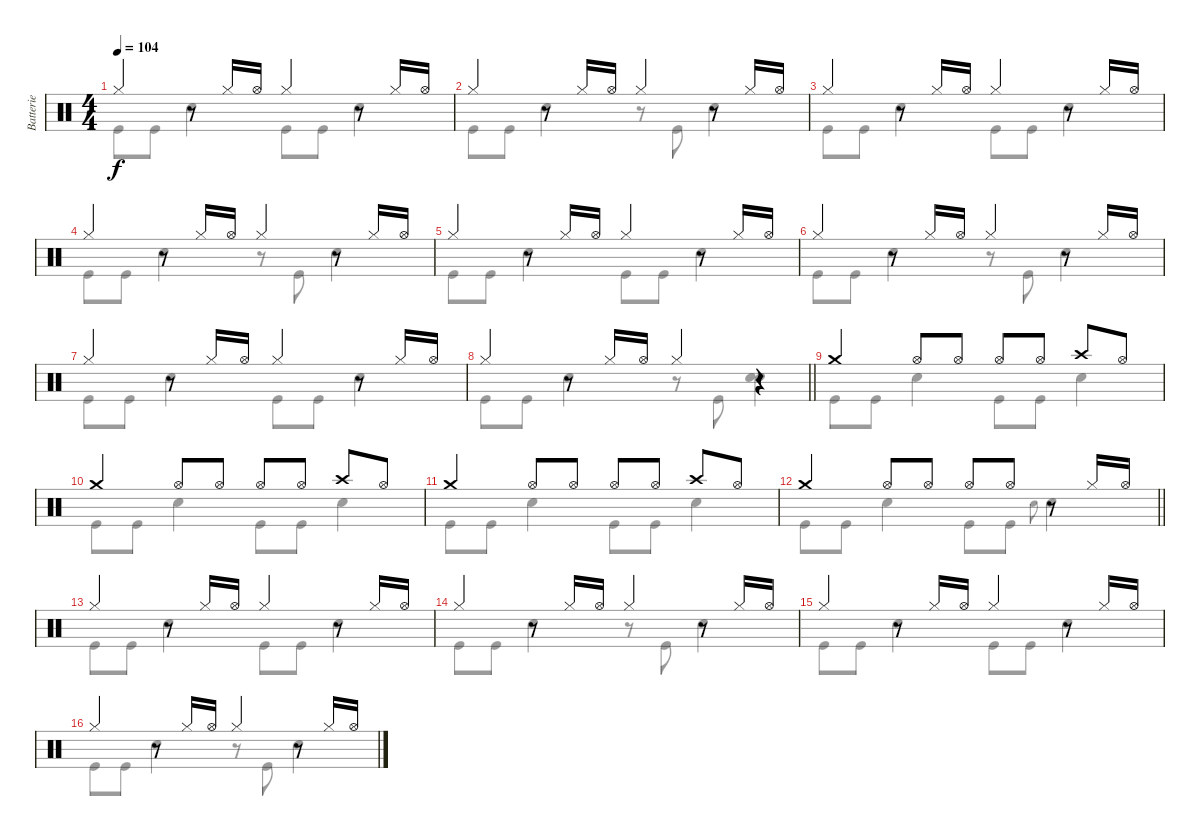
\track ("Batterie" "Batterie") {instrument percussion}
\staff {score}
\articulation defaults
\voice
\ts (4 4)
\tempo 104
\clef neutral
\ks c "Hi-Hat (closed)".4{dy f}
r.8 "Hi-Hat (closed)".16 "Hi-Hat (open)".16 "Hi-Hat (closed)".4 r.8 "Hi-Hat (closed)".16 "Hi-Hat (open)".16 |
"Hi-Hat (closed)".4 r.8 "Hi-Hat (closed)".16 "Hi-Hat (open)".16 "Hi-Hat (closed)".4 r.8 "Hi-Hat (closed)".16 "Hi-Hat (open)".16 |
"Hi-Hat (closed)".4 r.8 "Hi-Hat (closed)".16 "Hi-Hat (open)".16 "Hi-Hat (closed)".4 r.8 "Hi-Hat (closed)".16 "Hi-Hat (open)".16 |
"Hi-Hat (closed)".4 r.8 "Hi-Hat (closed)".16 "Hi-Hat (open)".16 "Hi-Hat (closed)".4 r.8 "Hi-Hat (closed)".16 "Hi-Hat (open)".16 |
"Hi-Hat (closed)".4 r.8 "Hi-Hat (closed)".16 "Hi-Hat (open)".16 "Hi-Hat (closed)".4 r.8 "Hi-Hat (closed)".16 "Hi-Hat (open)".16 |
"Hi-Hat (closed)".4 r.8 "Hi-Hat (closed)".16 "Hi-Hat (open)".16 "Hi-Hat (closed)".4 r.8 "Hi-Hat (closed)".16 "Hi-Hat (open)".16 |
"Hi-Hat (closed)".4 r.8 "Hi-Hat (closed)".16 "Hi-Hat (open)".16 "Hi-Hat (closed)".4 r.8 "Hi-Hat (closed)".16 "Hi-Hat (open)".16 |
\barLineRight lightlight "Hi-Hat (closed)".4
r.8 "Hi-Hat (closed)".16 "Hi-Hat (open)".16 "Hi-Hat (closed)".4 r.4 |
"Crash medium (hit)".4 "Hi-Hat (open)".8 "Hi-Hat (open)".8 "Hi-Hat (open)".8 "Hi-Hat (open)".8 "Crash high (hit)".8 "Hi-Hat (open)".8 |
"Crash medium (hit)".4 "Hi-Hat (open)".8 "Hi-Hat (open)".8 "Hi-Hat (open)".8 "Hi-Hat (open)".8 "Crash high (hit)".8 "Hi-Hat (open)".8 |
"Crash medium (hit)".4 "Hi-Hat (open)".8 "Hi-Hat (open)".8 "Hi-Hat (open)".8 "Hi-Hat (open)".8 "Crash high (hit)".8 "Hi-Hat (open)".8 |
\barLineRight lightlight "Crash medium (hit)".4 "Hi-Hat (open)".8 "Hi-Hat (open)".8 "Hi-Hat (open)".8 "Hi-Hat (open)".8
r.8 "Hi-Hat (closed)".16 "Hi-Hat (open)".16 |
"Hi-Hat (closed)".4 r.8 "Hi-Hat (closed)".16 "Hi-Hat (open)".16 "Hi-Hat (closed)".4 r.8 "Hi-Hat (closed)".16 "Hi-Hat (open)".16 |
"Hi-Hat (closed)".4 r.8 "Hi-Hat (closed)".16 "Hi-Hat (open)".16 "Hi-Hat (closed)".4 r.8 "Hi-Hat (closed)".16 "Hi-Hat (open)".16 |
"Hi-Hat (closed)".4 r.8 "Hi-Hat (closed)".16 "Hi-Hat (open)".16 "Hi-Hat (closed)".4 r.8 "Hi-Hat (closed)".16 "Hi-Hat (open)".16 |
"Hi-Hat (closed)".4 r.8 "Hi-Hat (closed)".16 "Hi-Hat (open)".16 "Hi-Hat (closed)".4 r.8 "Hi-Hat (closed)".16 "Hi-Hat (open)".16
\voice
\clef neutral
\ottava regular
\simile none
\ks c "Kick (hit)".8{dy f} "Kick (hit)".8 "Snare (hit) 2".4 "Kick (hit)".8 "Kick (hit)".8 "Snare (hit) 2".4
|
"Kick (hit)".8 "Kick (hit)".8 "Snare (hit) 2".4 r.8 "Kick (hit)".8 "Snare (hit) 2".4 |
"Kick (hit)".8 "Kick (hit)".8 "Snare (hit) 2".4 "Kick (hit)".8 "Kick (hit)".8 "Snare (hit) 2".4 |
"Kick (hit)".8 "Kick (hit)".8 "Snare (hit) 2".4 r.8 "Kick (hit)".8 "Snare (hit) 2".4 |
"Kick (hit)".8 "Kick (hit)".8 "Snare (hit) 2".4 "Kick (hit)".8 "Kick (hit)".8 "Snare (hit) 2".4 |
"Kick (hit)".8 "Kick (hit)".8 "Snare (hit) 2".4 r.8 "Kick (hit)".8 "Snare (hit) 2".4 |
"Kick (hit)".8 "Kick (hit)".8 "Snare (hit) 2".4 "Kick (hit)".8 "Kick (hit)".8 "Snare (hit) 2".4 |
\barLineRight lightlight "Kick (hit)".8 "Kick (hit)".8 "Snare (hit) 2".4
r.8 "Kick (hit)".8 ("Snare (hit) 2" "Snare (hit) 2").4 |
"Kick (hit)".8 "Kick (hit)".8 "Snare (hit) 2".4 "Kick (hit)".8 "Kick (hit)".8 "Snare (hit) 2".4 |
"Kick (hit)".8 "Kick (hit)".8 "Snare (hit) 2".4 "Kick (hit)".8 "Kick (hit)".8 "Snare (hit) 2".4 |
"Kick (hit)".8 "Kick (hit)".8 "Snare (hit) 2".4 "Kick (hit)".8 "Kick (hit)".8 "Snare (hit) 2".4 |
\barLineRight lightlight "Kick (hit)".8 "Kick (hit)".8 "Snare (hit) 2".4 "Kick (hit)".8 "Kick (hit)".8 "Snare (hit) 2".8{gr onbeat} "Snare (hit) 2".4
|
"Kick (hit)".8 "Kick (hit)".8 "Snare (hit) 2".4 "Kick (hit)".8 "Kick (hit)".8 "Snare (hit) 2".4 |
"Kick (hit)".8 "Kick (hit)".8 "Snare (hit) 2".4 r.8 "Kick (hit)".8 "Snare (hit) 2".4 |
"Kick (hit)".8 "Kick (hit)".8 "Snare (hit) 2".4 "Kick (hit)".8 "Kick (hit)".8 "Snare (hit) 2".4 |
"Kick (hit)".8 "Kick (hit)".8 "Snare (hit) 2".4 r.8 "Kick (hit)".8 "Snare (hit) 2".4
